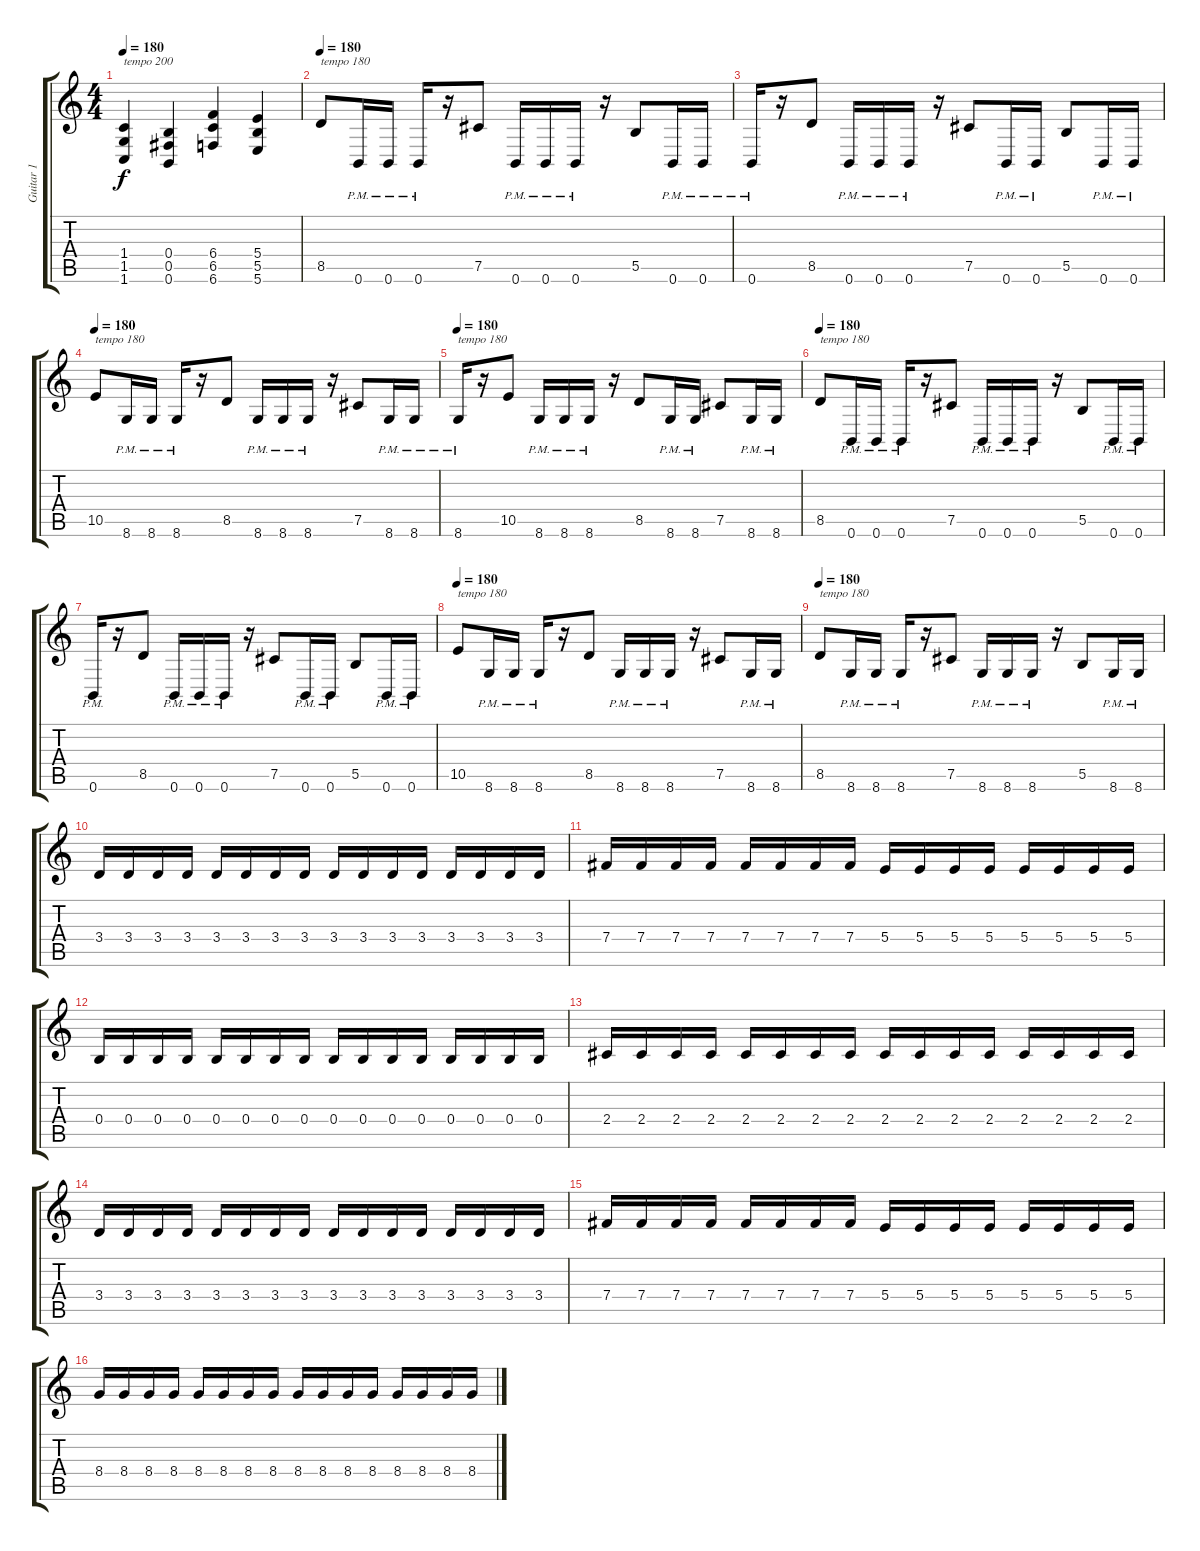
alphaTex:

\track ("Guitar 1" "Guitar 1") {instrument distortionguitar}
\staff {score tabs}
\tuning (Db4 Ab3 E3 B2 Gb2 B1) {hide}
\ts (4 4)
\tempo 180
\tempo 200
\tempo 180
\clef g2
\ks c
(1.4 1.5 1.6).4{txt "tempo 200" dy f instrument distortionguitar} (0.4 0.5 0.6).4 (6.4 6.5 6.6).4 (5.4 5.5 5.6).4 |
\tempo 180
8.5.8{txt "tempo 180"} 0.6{pm}.16 0.6{pm}.16 0.6{pm}.16 r.16 7.5.8 0.6{pm}.16 0.6{pm}.16 0.6{pm}.16 r.16 5.5.8 0.6{pm}.16 0.6{pm}.16 |
0.6{pm}.16 r.16 8.5.8 0.6{pm}.16 0.6{pm}.16 0.6{pm}.16 r.16 7.5.8 0.6{pm}.16 0.6{pm}.16 5.5.8 0.6{pm}.16 0.6{pm}.16 |
\tempo 180
10.5.8{txt "tempo 180"} 8.6{pm}.16 8.6{pm}.16 8.6{pm}.16 r.16 8.5.8 8.6{pm}.16 8.6{pm}.16 8.6{pm}.16 r.16 7.5.8 8.6{pm}.16 8.6{pm}.16 |
\tempo 180
8.6{pm}.16{txt "tempo 180"} r.16 10.5.8 8.6{pm}.16 8.6{pm}.16 8.6{pm}.16 r.16 8.5.8 8.6{pm}.16 8.6{pm}.16 7.5.8 8.6{pm}.16 8.6{pm}.16 |
\tempo 180
8.5.8{txt "tempo 180"} 0.6{pm}.16 0.6{pm}.16 0.6{pm}.16 r.16 7.5.8 0.6{pm}.16 0.6{pm}.16 0.6{pm}.16 r.16 5.5.8 0.6{pm}.16 0.6{pm}.16 |
0.6{pm}.16 r.16 8.5.8 0.6{pm}.16 0.6{pm}.16 0.6{pm}.16 r.16 7.5.8 0.6{pm}.16 0.6{pm}.16 5.5.8 0.6{pm}.16 0.6{pm}.16 |
\tempo 180
10.5.8{txt "tempo 180"} 8.6{pm}.16 8.6{pm}.16 8.6{pm}.16 r.16 8.5.8 8.6{pm}.16 8.6{pm}.16 8.6{pm}.16 r.16 7.5.8 8.6{pm}.16 8.6{pm}.16 |
\tempo 180
8.5.8{txt "tempo 180"} 8.6{pm}.16 8.6{pm}.16 8.6{pm}.16 r.16 7.5.8 8.6{pm}.16 8.6{pm}.16 8.6{pm}.16 r.16 5.5.8 8.6{pm}.16 8.6{pm}.16 |
3.4.16 3.4.16 3.4.16 3.4.16 3.4.16 3.4.16 3.4.16 3.4.16 3.4.16 3.4.16 3.4.16 3.4.16 3.4.16 3.4.16 3.4.16 3.4.16 |
7.4.16 7.4.16 7.4.16 7.4.16 7.4.16 7.4.16 7.4.16 7.4.16 5.4.16 5.4.16 5.4.16 5.4.16 5.4.16 5.4.16 5.4.16 5.4.16 |
0.4.16 0.4.16 0.4.16 0.4.16 0.4.16 0.4.16 0.4.16 0.4.16 0.4.16 0.4.16 0.4.16 0.4.16 0.4.16 0.4.16 0.4.16 0.4.16 |
2.4.16 2.4.16 2.4.16 2.4.16 2.4.16 2.4.16 2.4.16 2.4.16 2.4.16 2.4.16 2.4.16 2.4.16 2.4.16 2.4.16 2.4.16 2.4.16 |
3.4.16 3.4.16 3.4.16 3.4.16 3.4.16 3.4.16 3.4.16 3.4.16 3.4.16 3.4.16 3.4.16 3.4.16 3.4.16 3.4.16 3.4.16 3.4.16 |
7.4.16 7.4.16 7.4.16 7.4.16 7.4.16 7.4.16 7.4.16 7.4.16 5.4.16 5.4.16 5.4.16 5.4.16 5.4.16 5.4.16 5.4.16 5.4.16 |
8.4.16 8.4.16 8.4.16 8.4.16 8.4.16 8.4.16 8.4.16 8.4.16 8.4.16 8.4.16 8.4.16 8.4.16 8.4.16 8.4.16 8.4.16 8.4.16
